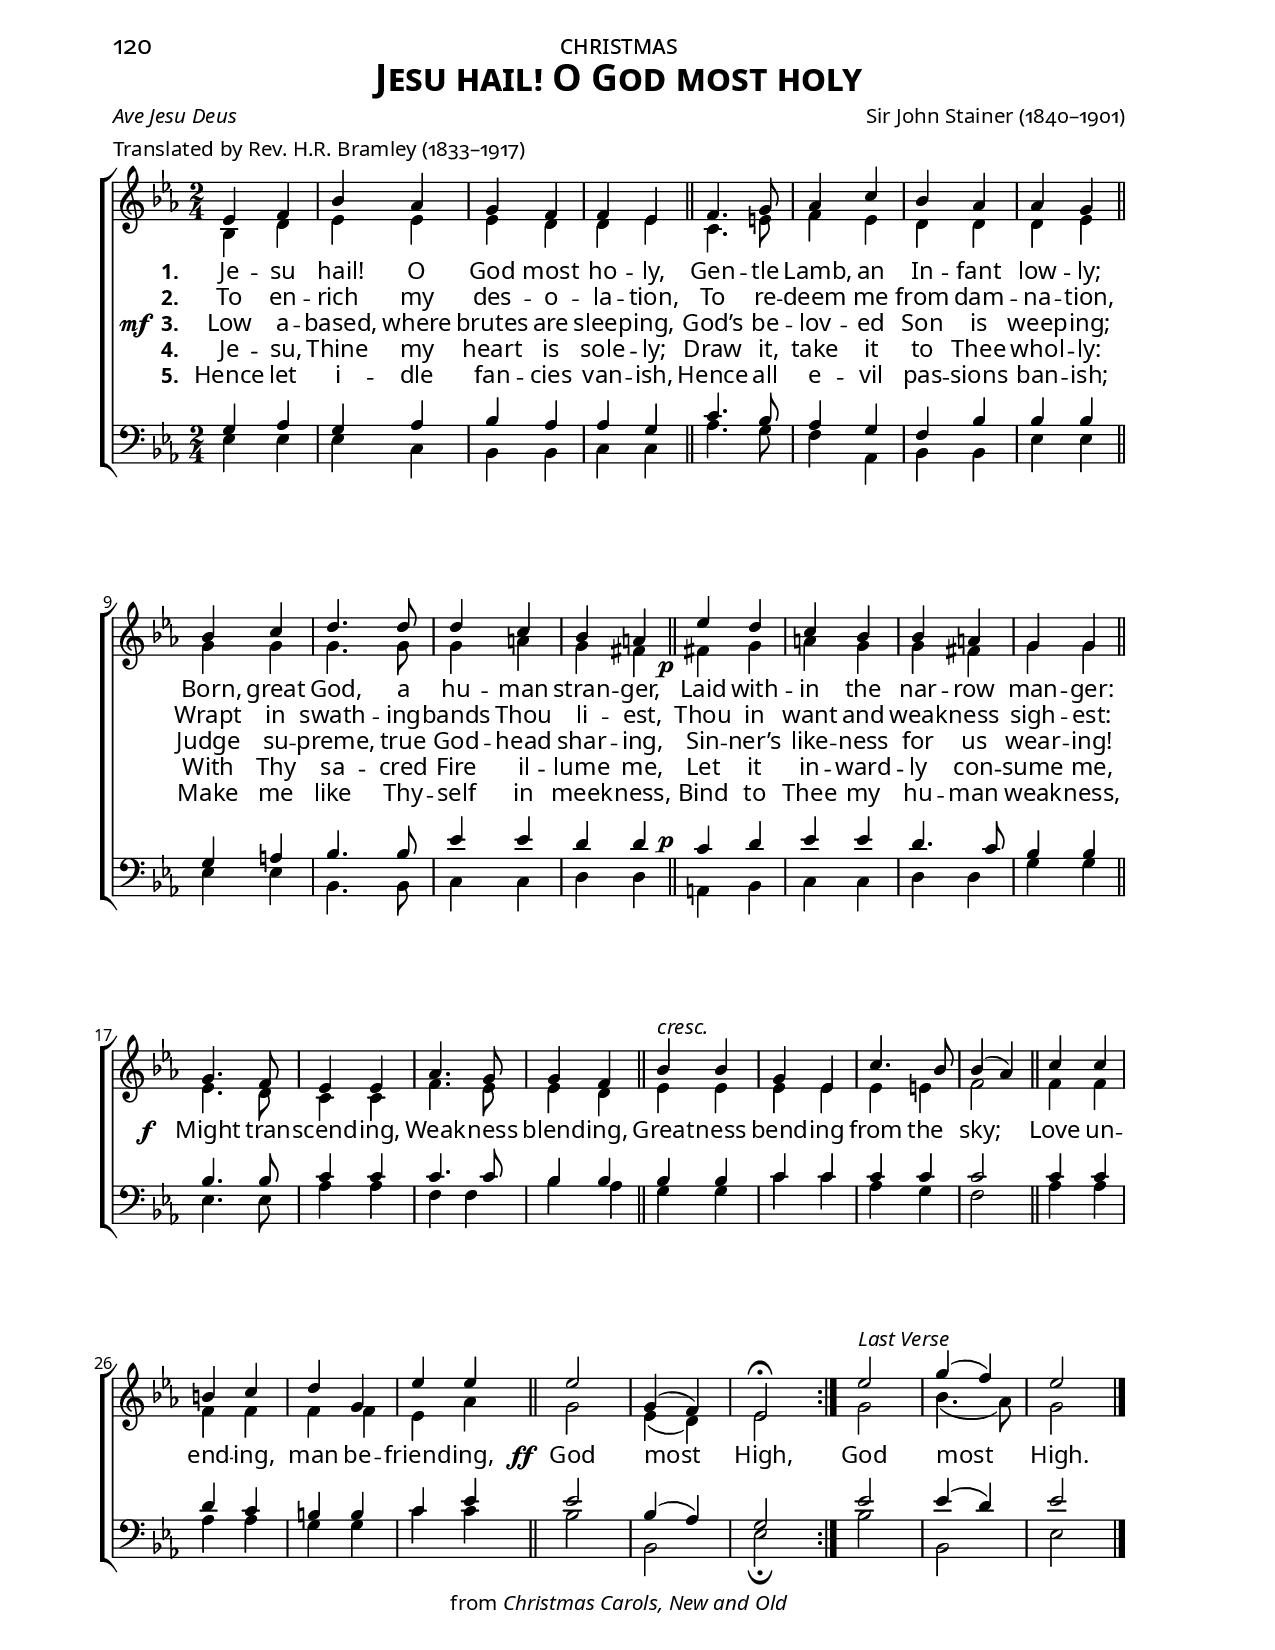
\version "2.24.0"
\include "util.ly"
\header {
  title = \markup{\override #'(font-name . "Garamond Premier Pro Semibold"){ \abs-fontsize #18 \smallCapsOldStyle"Jesu hail! O God most holy"}}
  poet = \markup\italic"Ave Jesu Deus"
  meter = \markup\oldStyleNum"Translated by Rev. H.R. Bramley (1833–1917)"
  composer = \markup\oldStyleNum"Sir John Stainer (1840–1901)"
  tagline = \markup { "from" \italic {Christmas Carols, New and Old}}
}
\paper {
  %print-all-headers = ##t
  paper-height = 11\in
  paper-width = 8.5\in
  indent = 0\in
  %system-system-spacing = #'((basic-distance . 10) (padding . 0))
  %system-system-spacing =
  %  #'((basic-distance . 0)
  %     (minimum-distance . 0)
  %     (padding . -0.35)
  %     (stretchability . 100))
  ragged-last-bottom = ##f
  ragged-bottom = ##f
  two-sided = ##t
  inner-margin = 1\in
  outer-margin = 0.75\in
  top-margin = 0.26\in
  bottom-margin = 0.25\in
  first-page-number = #120
  print-first-page-number = ##t
  headerLine = \markup{\override #'(font-name . "Garamond Premier Pro") \smallCapsOldStyle"christmas"}
  oddHeaderMarkup = \markup\fill-line{
     \override #'(font-name . "Garamond Premier Pro")\abs-fontsize #12.5
     \combine 
        \fill-line{"" \if \should-print-page-number
        \oldStylePageNum""
        }
        \fill-line{\headerLine}
  }
  evenHeaderMarkup = \markup {
     \override #'(font-name . "Garamond Premier Pro")\abs-fontsize #12.5
     \combine
        \if \should-print-page-number
        \oldStylePageNum""
        \fill-line{\headerLine}
  }
}
#(set-global-staff-size 18) \paper{ #(define fonts (make-pango-font-tree "Garamond Premier Pro" "Garamond Premier Pro" "Garamond Premier Pro" (/ 18 20))) }
global = {
  \key ees \major
  \time 2/4
  \override DynamicLineSpanner.staff-padding = #0.0
  \override DynamicLineSpanner.Y-extent = #'(1 . 1)
  \override DynamicText.X-offset = #-4
}

sopMusic = \relative c' {
  ees4 f |
  bes aes |
  g f |
  f ees \bar "||"
  f4. g8 |
  aes4 c |
  
  bes aes |
  aes g \bar "||"
  bes c |
  d4. d8 |
  d4 c |
  bes a \bar "||"
  ees'_\p d |
  
  c bes |
  bes a |
  g g \bar "||" \break
  g4. f8 |
  ees4 ees |
  aes4. g8 |
  g4 f \bar "||"
  
  bes4^\markup\italic"cresc." bes |
  g ees |
  c'4. bes8 |
  bes4( aes) \bar "||"
  c4 c |
  b c |
  d g, |
  
  ees' ees \bar "||"
  ees2 |
  g,4( f) |
  ees2\fermata \bar ":|."
  ees'^\markup\italic{ "Last Verse"} |
  g4( f) |
  ees2 \bar "|."
}
sopWords = \lyricmode {
  
}

altoMusic = \relative c' {
  bes4 d |
  ees ees |
  ees d |
  d ees \bar "||"
  c4. e8 |
  f4 ees |
  
  d d |
  d ees \bar "||"
  g g |
  g4. g8 |
  g4 a |
  g fis \bar "||"
  fis! g |
  
  a g |
  g fis |
  g g \bar "||"
  ees4. d8 |
  c4 c |
  f4. ees8 |
  ees4 d |
  
  ees ees |
  ees ees |
  ees e |
  f2 \bar "||"
  f4 f |
  f f |
  f f |
  
  ees aes \bar "||"
  g2 |
  ees4( d) |
  ees2 |
  g2 |
  bes4.( aes8) |
  g2 \bar "|."
}
altoWords = {
  \dropLyricsV
  \lyricmode {
    \set stanza = #"1. "
    Je -- su hail! O God most ho -- ly,
    Gen -- tle Lamb, an In -- fant low -- ly;
    Born, great God, a hu -- man stran -- ger,
    Laid with -- in the nar -- row man -- ger:
  }
  \set stanza = \markup\dynamic"f  "
  \lyricmode{
    \set associatedVoice = "tenors"
    Might tran -- scend -- ing, Weak -- ness blend -- ing,
    Great -- ness bend -- ing from the sky;
    Love un -- end -- ing, man be -- friend -- ing,
  }
  \set stanza = \markup\dynamic"  ff "
  \lyricmode{
    God most High,
    God most High.
  }
}
altoWordsII = \lyricmode {
  \dropLyricsV
%\markup\italic
  \set stanza = #"2. "
  To en -- rich my des -- o -- la -- tion,
  To re -- deem me from dam -- na -- tion,
  Wrapt in swath -- ing -- bands Thou li -- est,
  Thou in want and weak -- ness sigh -- est:
}
altoWordsIII = {
  \dropLyricsV
  \set stanza = \markup{\dynamic"mf " "3. "}
  \lyricmode {
    Low a -- based, where brutes are sleep -- ing,
    God’s be -- lov -- ed Son is weep -- ing;
    Judge su -- preme, true God -- head shar -- ing,
    Sin -- ner’s like -- ness for us wear -- ing!
  }
}
altoWordsIV = \lyricmode {
  \dropLyricsV
  \set stanza = #"4. "
  Je -- su, Thine my heart is sole -- ly;
  Draw it, take it to Thee whol -- ly:
  With Thy sa -- cred Fire il -- lume me,
  Let it in -- ward -- ly con -- sume me,
}
altoWordsV = \lyricmode {
  \dropLyricsV
  \set stanza = #"5. "
  Hence let i -- dle fan -- cies van -- ish,
  Hence all e -- vil pas -- sions ban -- ish;
  Make me like Thy -- self in meek -- ness,
  Bind to Thee my hu -- man weak -- ness,
}
altoWordsVI = \lyricmode {
  \set stanza = #"6. "
  \set ignoreMelismata = ##t
}
tenorMusic = \relative c' {
  g4 aes |
  g aes |
  bes aes |
  aes g \bar "||"
  c4. bes8 |
  aes4 g |
  
  f bes |
  bes bes \bar "||"
  g a |
  bes4. bes8 |
  ees4 ees |
  d d \bar "||"
  c^\p d |
  
  ees4 ees |
  d4. c8 |
  bes4 bes \bar "||"
  bes4. bes8 |
  c4 c |
  c4. c8 |
  bes4 bes \bar "||"
  
  bes bes |
  c c |
  c c |
  c2 \bar "||"
  c4 c |
  d c |
  b b |
  
  c ees \bar "||"
  ees2 |
  bes4( aes) |
  g2 |
  
  ees' |
  ees4( d) |
  ees2 \bar "|."
  
}
tenorWords = \lyricmode {

}

bassMusic = \relative c {
  ees4 ees |
  ees c |
  bes bes |
  c c \bar "||"
  aes'4. g8 |
  f4 aes, |
  
  bes4 bes |
  ees ees \bar "||"
  ees ees |
  bes4. bes8 |
  c4 c |
  d d \bar "||"
  a bes |
  
  c c |
  d d |
  g g \bar "||"
  ees4. ees8 |
  aes4 aes |
  f f |
  bes aes \bar "||"
  
  g g |
  c c |
  aes g |
  f2 \bar "||"
  aes4 aes |
  aes aes |
  g g |
  
  c c \bar "||"
  bes2 |
  bes, |
  ees\fermata |
  bes' |
  bes, |
  ees \bar "|."
}
bassWords = \lyricmode {

}

pianoRH = \relative c' {
  
}
pianoLH = \relative c' {
  
}

\score {
  <<
   \new ChoirStaff <<
%    \new Lyrics = sopranos \with { \override VerticalAxisGroup.nonstaff-relatedstaff-spacing = #'((basic-distance . 1)) }
    \new Staff = women <<
      \new Voice = "sopranos" { \voiceOne << \global \sopMusic >> }
      \new Voice = "altos" { \voiceTwo << \global \altoMusic >> }
    >>
   \new Staff = men <<
      \clef bass
      \new Voice = "tenors" { \voiceOne << \global \tenorMusic >> }
      \new Voice = "basses" { \voiceTwo << \global \bassMusic >> }
    >>
    \new Lyrics \with { alignAboveContext = #"women" \override VerticalAxisGroup.nonstaff-relatedstaff-spacing = #'((basic-distance . 1))} \lyricsto "sopranos" \sopWords
     \new Lyrics = "altosVI"  \with { alignBelowContext = #"women" \override VerticalAxisGroup.nonstaff-relatedstaff-spacing = #'((basic-distance . 1))} \lyricsto "altos" \altoWordsVI
    \new Lyrics = "altosV"  \with { alignBelowContext = #"women" \override VerticalAxisGroup.nonstaff-relatedstaff-spacing = #'((basic-distance . 1))} \lyricsto "altos" \altoWordsV
    \new Lyrics = "altosIV"  \with { alignBelowContext = #"women" \override VerticalAxisGroup.nonstaff-relatedstaff-spacing = #'((basic-distance . 1))} \lyricsto "altos" \altoWordsIV
    \new Lyrics = "altosIII"  \with { alignBelowContext = #"women" \override VerticalAxisGroup.nonstaff-relatedstaff-spacing = #'((basic-distance . 1))} \lyricsto "altos" \altoWordsIII
    \new Lyrics = "altosII"  \with { alignBelowContext = #"women" \override VerticalAxisGroup.nonstaff-relatedstaff-spacing = #'((basic-distance . 1))} \lyricsto "altos" \altoWordsII
    \new Lyrics = "altos"  \with { alignBelowContext = #"women" \override VerticalAxisGroup.nonstaff-relatedstaff-spacing = #'((basic-distance . 1)) } \lyricsto "altos" \altoWords
    \new Lyrics \with { alignAboveContext = #"men" \override VerticalAxisGroup.nonstaff-relatedstaff-spacing = #'((basic-distance . 1)) } \lyricsto "tenors" \tenorWords
    \new Lyrics \with { alignBelowContext = #"men" \override VerticalAxisGroup.nonstaff-relatedstaff-spacing = #'((basic-distance . 1)) } \lyricsto "basses" \bassWords
  >>
%    \new PianoStaff << \new Staff { \new Voice { \pianoRH } } \new Staff { \clef "bass" \pianoLH } >>
  >>
  \layout {
  \context {
    \Lyrics
    \override LyricText.font-size = #1.3
  }
    \context {
      \Score
      %\override SpacingSpanner.base-shortest-duration = #(ly:make-moment 1/8)
      %\override SpacingSpanner.common-shortest-duration = #(ly:make-moment 1/4)
    }
    \context {
      % Remove all empty staves
      % \Staff \RemoveEmptyStaves \override VerticalAxisGroup.remove-first = ##t
    }
    \context {
      \Lyrics
      \override LyricText.X-offset = #center-on-word
    }
  }
}

